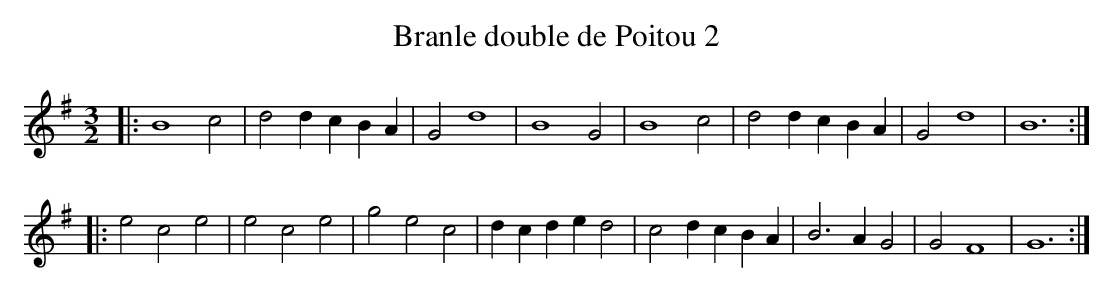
X:1
T:Branle double de Poitou 2
M:3/2
L:1/2
K:G
|: B2 c | d d/c/B/A/ | G d2 | B2 G | B2 c | d d/c/B/A/ | G d2 | B3 :|
|: e c e | e c e | g e c | d/c/d/e/ d | c d/c/B/A/ | B>A G | G F2 | G3 :|
